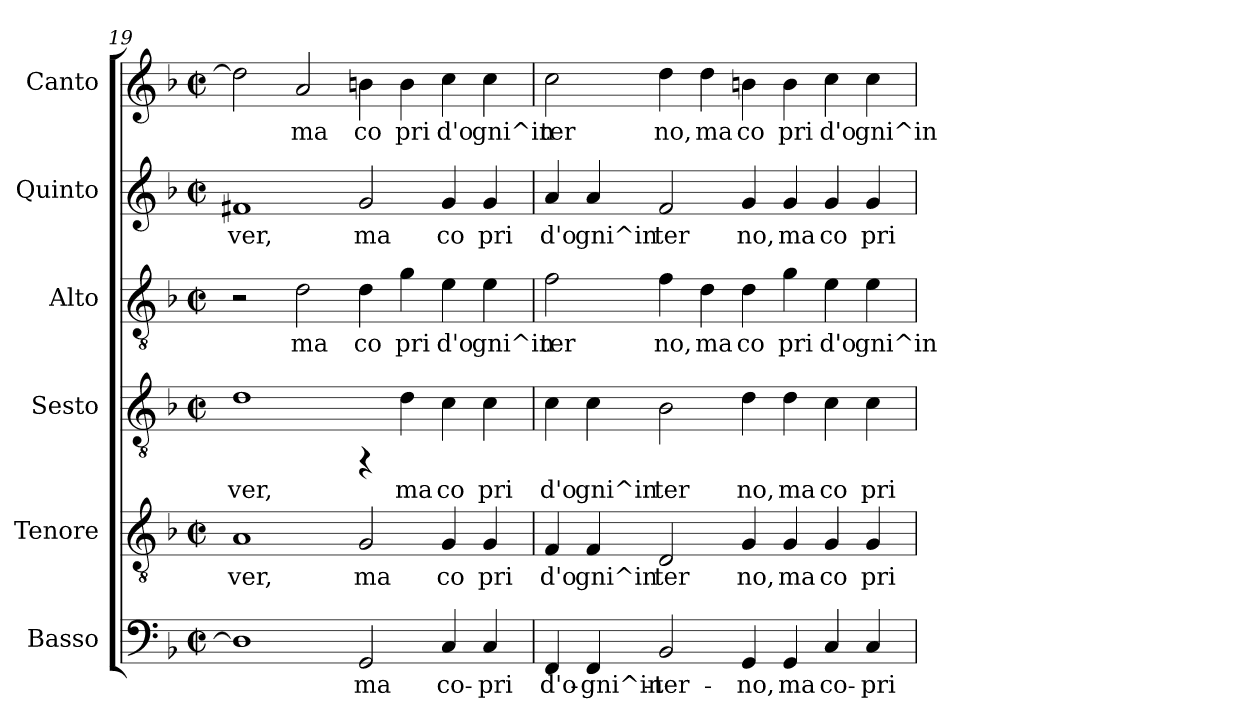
**kern	**text	**kern	**text	**kern	**text	**kern	**text	**kern	**text	**kern	**text
*part6	*part6	*part5	*part5	*part4	*part4	*part3	*part3	*part2	*part2	*part1	*part1
*staff6	*staff6	*staff5	*staff5	*staff4	*staff4	*staff3	*staff3	*staff2	*staff2	*staff1	*staff1
*I"Basso	*	*I"Tenore	*	*I"Sesto	*	*I"Alto	*	*I"Quinto	*	*I"Canto	*
!!LO:PB:g=z
*clefF4	*	*clefGv2	*	*clefGv2	*	*clefGv2	*	*clefG2	*	*clefG2	*
*ITrd-3c-5	*	*ITrd-3c-5	*	*ITrd-3c-5	*	*ITrd-3c-5	*	*ITrd-3c-5	*	*	*
*k[b-e-]	*	*k[b-e-]	*	*k[b-e-]	*	*k[b-e-]	*	*k[b-e-]	*	*k[b-]	*
*B-:	*	*B-:	*	*B-:	*	*B-:	*	*B-:	*	*F:	*
*M2/2	*	*M2/2	*	*M2/2	*	*M2/2	*	*M2/2	*	*M2/2	*
*met(c|)	*	*met(c|)	*	*met(c|)	*	*met(c|)	*	*met(c|)	*	*met(c|)	*
=19	=19	=19	=19	=19	=19	=19	=19	=19	=19	=19	=19
!	!LO:LY:b:cj	!	!LO:LY:b:cj	!	!LO:LY:b:cj	!	!	!	!LO:LY:b:cj	!	!LO:LY:b:cj
1G]	.	1d	ver,	1g	ver,	2r	.	1bn	ver,	2dd\]	.
!	!	!	!	!	!	!	!LO:LY:b:cj	!	!	!	!LO:LY:b:cj
.	.	.	.	.	.	2g\	ma	.	.	2a/	ma
!	!LO:LY:b:cj	!	!LO:LY:b:cj	!	!	!	!LO:LY:b:cj	!	!LO:LY:b:cj	!	!LO:LY:b:cj
2C/	ma	2c/	ma	4rFF	.	4g\	co	2cc/	ma	4bn\	co
!	!	!	!	!	!LO:LY:b:cj	!	!LO:LY:b:cj	!	!	!	!LO:LY:b:cj
.	.	.	.	4g\	ma	4cc\	pri	.	.	4b\	pri
!	!LO:LY:b:cj	!	!LO:LY:b:cj	!	!LO:LY:b:cj	!	!LO:LY:b:cj	!	!LO:LY:b:cj	!	!LO:LY:b:cj
4F/	co-	4c/	co	4f\	co	4a\	d'o	4cc/	co	4cc\	d'o
!	!LO:LY:b:cj	!	!LO:LY:b:cj	!	!LO:LY:b:cj	!	!LO:LY:b:cj	!	!LO:LY:b:cj	!	!LO:LY:b:cj
4F/	-pri	4c/	pri	4f\	pri	4a\	gni^in	4cc/	pri	4cc\	gni^in
=20	=20	=20	=20	=20	=20	=20	=20	=20	=20	=20	=20
!	!LO:LY:b:cj	!	!LO:LY:b:cj	!	!LO:LY:b:cj	!	!LO:LY:b:cj	!	!LO:LY:b:cj	!	!LO:LY:b:cj
4BB-/	d'o-	4B-/	d'o	4f\	d'o	2b-\	ter	4dd/	d'o	2cc\	ter
!	!LO:LY:b:cj	!	!LO:LY:b:cj	!	!LO:LY:b:cj	!	!	!	!LO:LY:b:cj	!	!
4BB-/	-gni^in-	4B-/	gni^in	4f\	gni^in	.	.	4dd/	gni^in	.	.
!	!LO:LY:b:cj	!	!LO:LY:b:cj	!	!LO:LY:b:cj	!	!LO:LY:b:cj	!	!LO:LY:b:cj	!	!LO:LY:b:cj
2E-/	-ter-	2G/	ter	2e-\	ter	4b-\	no,	2b-/	ter	4dd\	no,
!	!	!	!	!	!	!	!LO:LY:b:cj	!	!	!	!LO:LY:b:cj
.	.	.	.	.	.	4g\	ma	.	.	4dd\	ma
!	!LO:LY:b:cj	!	!LO:LY:b:cj	!	!LO:LY:b:cj	!	!LO:LY:b:cj	!	!LO:LY:b:cj	!	!LO:LY:b:cj
4C/	-no,	4c/	no,	4g\	no,	4g\	co	4cc/	no,	4bn\	co
!	!LO:LY:b:cj	!	!LO:LY:b:cj	!	!LO:LY:b:cj	!	!LO:LY:b:cj	!	!LO:LY:b:cj	!	!LO:LY:b:cj
4C/	ma	4c/	ma	4g\	ma	4cc\	pri	4cc/	ma	4b\	pri
!	!LO:LY:b:cj	!	!LO:LY:b:cj	!	!LO:LY:b:cj	!	!LO:LY:b:cj	!	!LO:LY:b:cj	!	!LO:LY:b:cj
4F/	co-	4c/	co	4f\	co	4a\	d'o	4cc/	co	4cc\	d'o
!	!LO:LY:b:cj	!	!LO:LY:b:cj	!	!LO:LY:b:cj	!	!LO:LY:b:cj	!	!LO:LY:b:cj	!	!LO:LY:b:cj
4F/	-pri	4c/	pri	4f\	pri	4a\	gni^in	4cc/	pri	4cc\	gni^in
=	=	=	=	=	=	=	=	=	=	=	=
*-	*-	*-	*-	*-	*-	*-	*-	*-	*-	*-	*-
